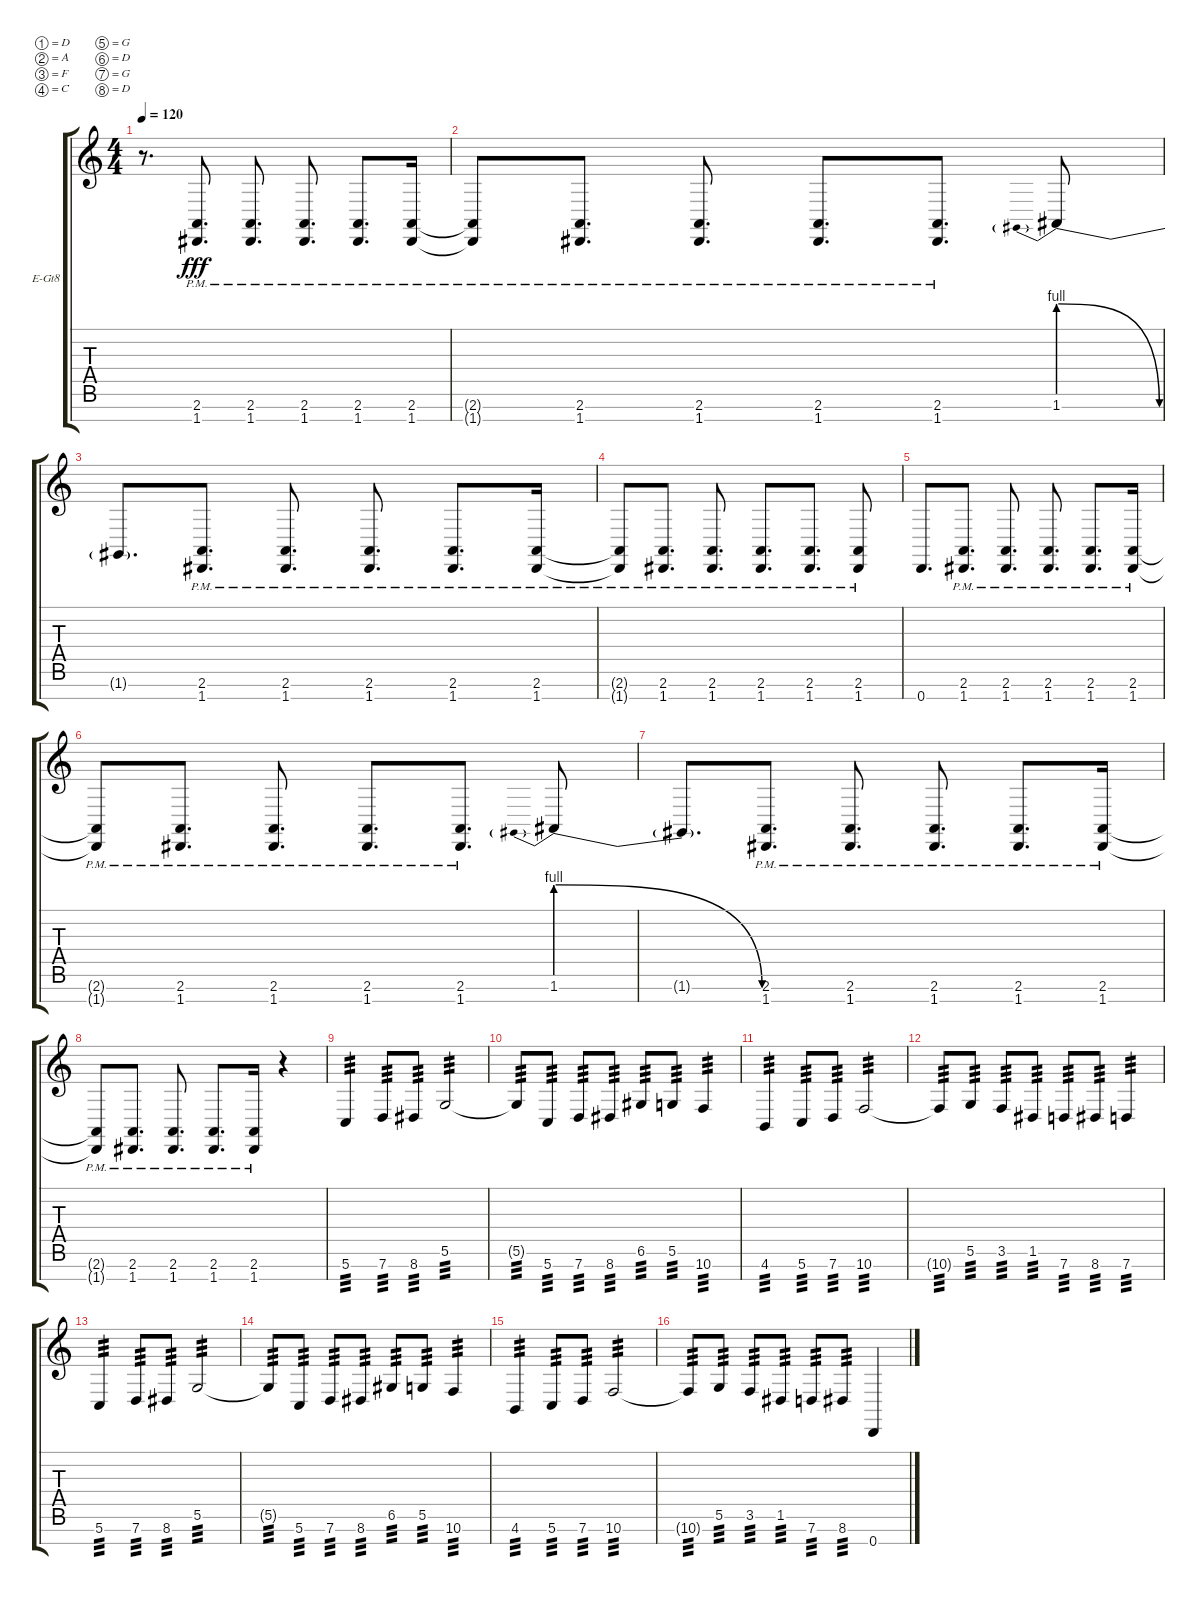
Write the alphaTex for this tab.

\bracketExtendMode groupsimilarinstruments
\firstSystemTrackNameOrientation horizontal
\otherSystemsTrackNameOrientation horizontal
\track ("Jae" "E-Gt8") {instrument distortionguitar}
\staff {score tabs}
\tuning (D4 A3 F3 C3 G2 D2 G1 D1)
\ts (4 4)
\tempo 120
\clef g2
\ks c
r.8{d dy fff} (1.8{pm} 2.7{pm}).8{d} (1.8{pm} 2.7{pm}).8{d} (1.8{pm} 2.7{pm}).8{d} (1.8{pm} 2.7{pm}).8{d} (1.8{pm} 2.7{pm}).16 |
(1.8{pm t} 2.7{pm t}).8 (1.8{pm} 2.7{pm}).8{d} (1.8{pm} 2.7{pm}).8{d} (1.8{pm} 2.7{pm}).8{d} (1.8{pm} 2.7{pm}).8{d} 1.7{be (prebendrelease 0 4 59.4 0)}.8 |
1.7{t}.8{d} (1.8{pm} 2.7{pm}).8{d} (1.8{pm} 2.7{pm}).8{d} (1.8{pm} 2.7{pm}).8{d} (1.8{pm} 2.7{pm}).8{d} (1.8{pm} 2.7{pm}).16 |
(1.8{pm t} 2.7{pm t}).8 (1.8{pm} 2.7{pm}).8{d} (1.8{pm} 2.7{pm}).8{d} (1.8{pm} 2.7{pm}).8{d} (1.8{pm} 2.7{pm}).8{d} (1.8{pm} 2.7{pm}).8 |
0.8.8{d} (1.8{pm} 2.7{pm}).8{d} (1.8{pm} 2.7{pm}).8{d} (1.8{pm} 2.7{pm}).8{d} (1.8{pm} 2.7{pm}).8{d} (1.8{pm} 2.7{pm}).16 |
(1.8{pm t} 2.7{pm t}).8 (1.8{pm} 2.7{pm}).8{d} (1.8{pm} 2.7{pm}).8{d} (1.8{pm} 2.7{pm}).8{d} (1.8{pm} 2.7{pm}).8{d} 1.7{be (prebendrelease 0 4 59.4 0)}.8 |
1.7{t}.8{d} (1.8{pm} 2.7{pm}).8{d} (1.8{pm} 2.7{pm}).8{d} (1.8{pm} 2.7{pm}).8{d} (1.8{pm} 2.7{pm}).8{d} (1.8{pm} 2.7{pm}).16 |
(1.8{pm t} 2.7{pm t}).8 (1.8{pm} 2.7{pm}).8{d} (1.8{pm} 2.7{pm}).8{d} (1.8{pm} 2.7{pm}).8{d} (1.8{pm} 2.7{pm}).16 r.4 |
5.7.4{tp 3} 7.7.8{tp 3} 8.7.8{tp 3} 5.6.2{tp 3} |
5.6{t}.8{tp 3} 5.7.8{tp 3} 7.7.8{tp 3} 8.7.8{tp 3} 6.6.8{tp 3} 5.6.8{tp 3} 10.7.4{tp 3} |
4.7.4{tp 3} 5.7.8{tp 3} 7.7.8{tp 3} 10.7.2{tp 3} |
10.7{t}.8{tp 3} 5.6.8{tp 3} 3.6.8{tp 3} 1.6.8{tp 3} 7.7.8{tp 3} 8.7.8{tp 3} 7.7.4{tp 3} |
5.7.4{tp 3} 7.7.8{tp 3} 8.7.8{tp 3} 5.6.2{tp 3} |
5.6{t}.8{tp 3} 5.7.8{tp 3} 7.7.8{tp 3} 8.7.8{tp 3} 6.6.8{tp 3} 5.6.8{tp 3} 10.7.4{tp 3} |
4.7.4{tp 3} 5.7.8{tp 3} 7.7.8{tp 3} 10.7.2{tp 3} |
10.7{t}.8{tp 3} 5.6.8{tp 3} 3.6.8{tp 3} 1.6.8{tp 3} 7.7.8{tp 3} 8.7.8{tp 3} 0.8.4
